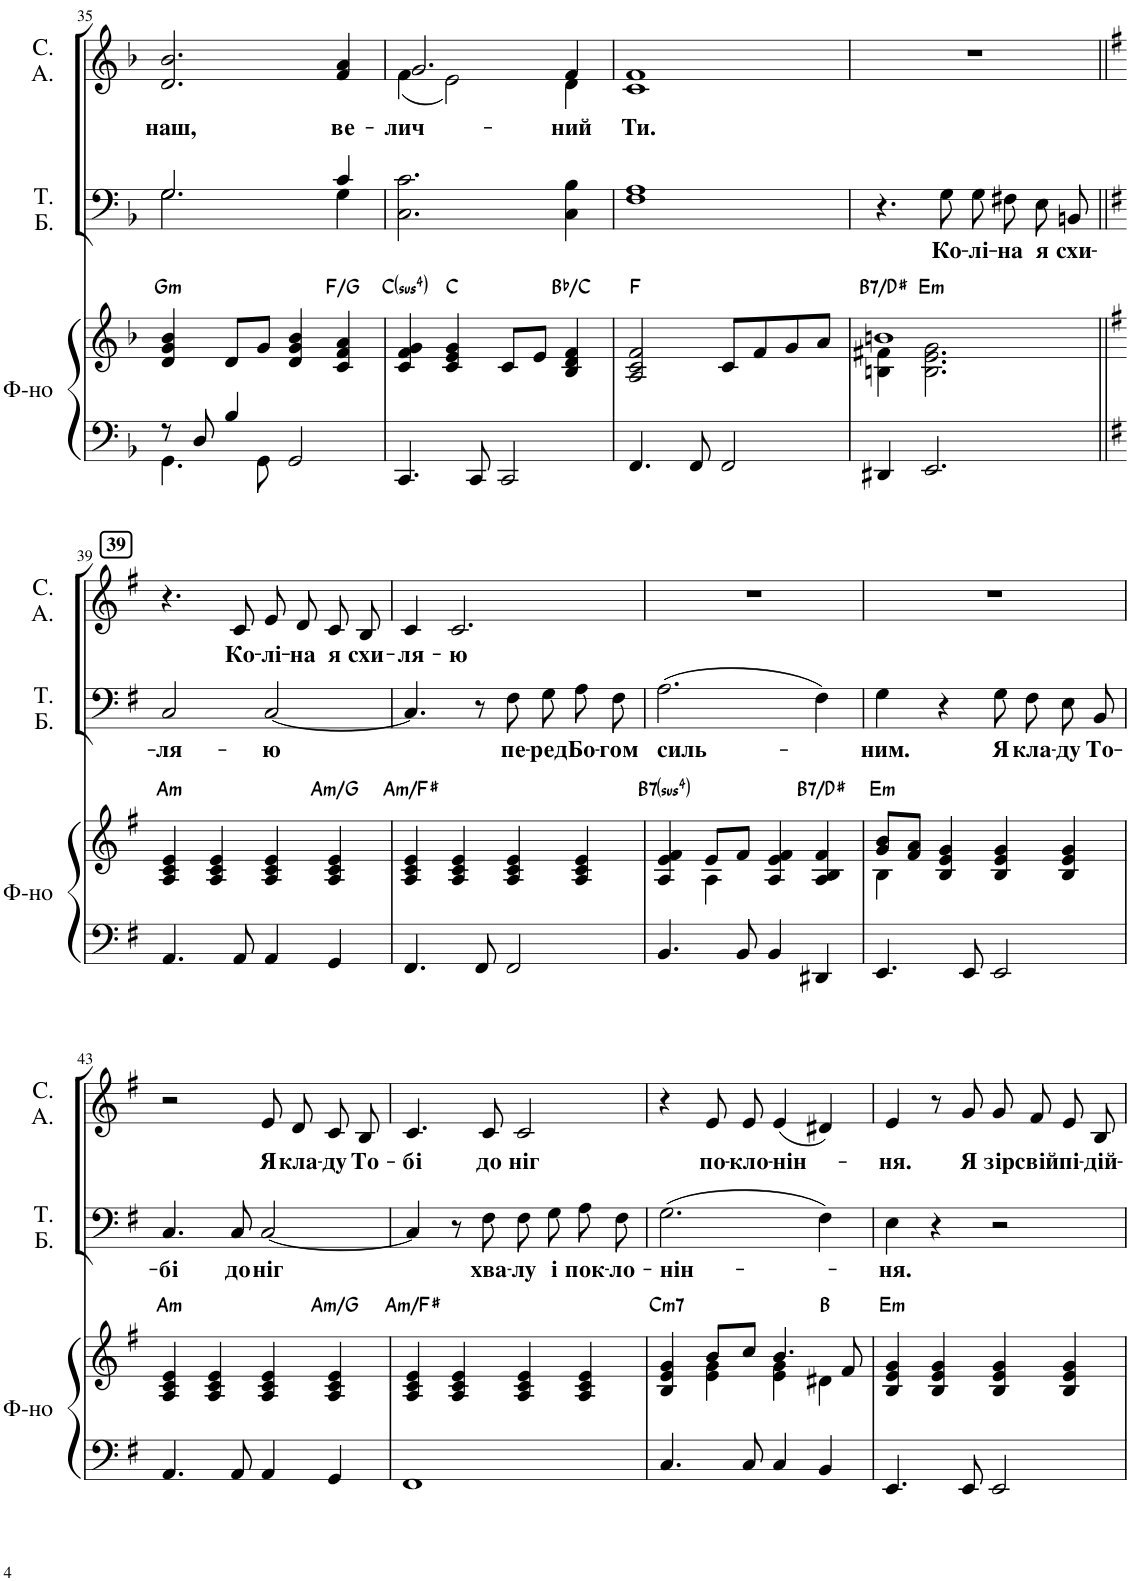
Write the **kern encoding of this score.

**kern	**kern	**harte	**kern	**text	**kern	**text	**text
*part3	*part3	*part3	*part2	*part2	*part1	*part1	*part1
*staff4	*staff3	*	*staff2	*staff2	*staff1	*staff1	*staff1
*I"Фортепиано	*	*	*I"Т. Б.	*	*I"С. А.	*	*
!!LO:PB:g=z
*clefF4	*clefG2	*	*clefF4	*	*clefG2	*	*
*k[b-]	*k[b-]	*	*k[b-]	*	*k[b-]	*	*
*M4/4	*M4/4	*	*M4/4	*	*M4/4	*	*
=35	=35	=35	=35	=35	=35	=35	=35
*^	*	*	*^	*	*	*	*
!	!	!	!LO:H:kt=m	!	!	!	!	!	!LO:LY:b
8r	4.GG\	4d/ 4g/ 4b-/	G:min	2.G/	2.G\	.	2.d/ 2.b-/	.	наш,
8D/	.	.	.	.	.	.	.	.	.
4B-/	.	8d/L	.	.	.	.	.	.	.
.	8GG\	8g/J	.	.	.	.	.	.	.
2GG/	2ryy	4d/ 4g/ 4b-/	.	.	.	.	.	.	.
!	!	!	!	!	!	!	!	!	!LO:LY:b
.	.	4c/ 4f/ 4a/	F:maj/2	4c/	4G\	.	4f/ 4a/	.	ве-
*v	*v	*	*	*	*	*	*	*	*
=36	=36	=36	=36	=36	=36	=36	=36	=36
!	!	!LO:H:kt=4	!	!	!	!	!	!LO:LY:b
*	*	*	*v	*v	*	*^	*	*
4.CC/	4c/ 4f/ 4g/	C:sus4	2.C\ 2.c\	.	2.g/	(4f\	.	-лич-
.	4c/ 4e/ 4g/	C:maj	.	.	.	2e\)	.	.
8CC/	.	.	.	.	.	.	.	.
2CC/	8c/L	.	.	.	.	.	.	.
.	8e/J	.	.	.	.	.	.	.
!	!	!	!	!	!	!	!	!LO:LY:b
.	4B-/ 4d/ 4f/	Bb:maj/2	4C\ 4B-\	.	4f/	4d\	.	-ний
=37	=37	=37	=37	=37	=37	=37	=37	=37
!	!	!	!	!	!	!	!	!LO:LY:b
4.FF/	2A/ 2c/ 2f/	F:maj	1F 1A	.	1f	1c	.	Ти.
8FF/	.	.	.	.	.	.	.	.
2FF/	8c/L	.	.	.	.	.	.	.
.	8f/	.	.	.	.	.	.	.
.	8g/	.	.	.	.	.	.	.
.	8a/J	.	.	.	.	.	.	.
*	*	*	*	*	*v	*v	*	*
=38	=38	=38	=38	=38	=38	=38	=38
*	*^	*	*	*	*	*	*
!	!	!	!LO:H:kt=7	!	!	!	!	!
4DD#X/	1bn	4Bn\ 4f#X\	B:7/3	4.r	.	1r	.	.
!	!	!	!LO:H:kt=m	!	!	!	!	!
2.EE/	.	2.B\ 2.e\ 2.g\	E:min	.	.	.	.	.
!	!	!	!	!	!LO:LY:b	!	!	!
.	.	.	.	8G\	Ко-	.	.	.
!	!	!	!	!	!LO:LY:b	!	!	!
.	.	.	.	8G\L	-лі-	.	.	.
!	!	!	!	!	!LO:LY:b	!	!	!
.	.	.	.	8F#X\J	-на	.	.	.
!	!	!	!	!	!LO:LY:b	!	!	!
.	.	.	.	8E/L	я	.	.	.
!	!	!	!	!	!LO:LY:b	!	!	!
.	.	.	.	8BBn/J	схи-	.	.	.
*	*v	*v	*	*	*	*	*	*
!!LO:LB:g=z
=39||	=39||	=39||	=39||	=39||	=39||	=39||	=39||
*k[f#]	*k[f#]	*	*k[f#]	*	*k[f#]	*	*
!	!	!LO:H:kt=m	!	!LO:LY:b	!	!	!
4.AA/	4A/ 4c/ 4e/	A:min	2C/	-ля-	4.r	.	.
.	4A/ 4c/ 4e/	.	.	.	.	.	.
!	!	!	!	!	!	!LO:LY:b	!
8AA/	.	.	.	.	8c/	Ко-	.
!	!	!	!	!LO:LY:b	!	!LO:LY:b	!
4AA/	4A/ 4c/ 4e/	.	[2C/	-ю	8e/L	-лі-	.
!	!	!	!	!	!	!LO:LY:b	!
.	.	.	.	.	8d/J	-на	.
!	!	!LO:H:kt=m	!	!	!	!LO:LY:b	!
4GG/	4A/ 4c/ 4e/	A:min/b7	.	.	8c/L	я	.
!	!	!	!	!	!	!LO:LY:b	!
.	.	.	.	.	8B/J	схи-	.
=40	=40	=40	=40	=40	=40	=40	=40
!	!	!LO:H:kt=m	!	!	!	!LO:LY:b	!
4.FF#/	4A/ 4c/ 4e/	A:min/6	4.C/]	.	4c/	-ля-	.
!	!	!	!	!	!	!LO:LY:b	!
.	4A/ 4c/ 4e/	.	.	.	2.c/	-ю	.
8FF#/	.	.	8r	.	.	.	.
!	!	!	!	!LO:LY:b	!	!	!
2FF#/	4A/ 4c/ 4e/	.	8F#\L	-пе-	.	.	.
!	!	!	!	!LO:LY:b	!	!	!
.	.	.	8G\J	-ред	.	.	.
!	!	!	!	!LO:LY:b	!	!	!
.	4A/ 4c/ 4e/	.	8A\L	Бо-	.	.	.
!	!	!	!	!LO:LY:b	!	!	!
.	.	.	8F#\J	-гом	.	.	.
=41	=41	=41	=41	=41	=41	=41	=41
*	*^	*	*	*	*	*	*
!	!	!	!LO:H:kt=74	!	!LO:LY:b	!	!	!
4.BB/	4e/ 4f#/	4A/	B:sus4(7)	(2.A\	силь-	1r	.	.
.	8e/L	4A\	.	.	.	.	.	.
8BB/	8f#/J	.	.	.	.	.	.	.
4BB/	4e/ 4f#/	4A/	.	.	.	.	.	.
!	!	!	!LO:H:kt=7	!	!	!	!	!
4DD#X/	4f#/	4A/ 4B/	B:7/3	4F#\)	.	.	.	.
=42	=42	=42	=42	=42	=42	=42	=42	=42
!	!	!	!LO:H:kt=m	!	!LO:LY:b	!	!	!
4.EE/	8g/ 8b/L	4B\	E:min	4G\	-ним.	1r	.	.
.	8f#/ 8a/J	.	.	.	.	.	.	.
.	4e/ 4g/	4B/	.	4r	.	.	.	.
8EE/	.	.	.	.	.	.	.	.
!	!	!	!	!	!LO:LY:b	!	!	!
2EE/	4e/ 4g/	4B/	.	8G\L	Я	.	.	.
!	!	!	!	!	!LO:LY:b	!	!	!
.	.	.	.	8F#\J	кла-	.	.	.
!	!	!	!	!	!LO:LY:b	!	!	!
.	4e/ 4g/	4B/	.	8E/L	-ду	.	.	.
!	!	!	!	!	!LO:LY:b	!	!	!
.	.	.	.	8BB/J	То-	.	.	.
*	*v	*v	*	*	*	*	*	*
!!LO:LB:g=z
=43	=43	=43	=43	=43	=43	=43	=43
!	!	!LO:H:kt=m	!	!LO:LY:b	!	!	!
4.AA/	4A/ 4c/ 4e/	A:min	4.C/	-бі	2r	.	.
.	4A/ 4c/ 4e/	.	.	.	.	.	.
!	!	!	!	!LO:LY:b	!	!	!
8AA/	.	.	8C/	до	.	.	.
!	!	!	!	!LO:LY:b	!	!LO:LY:b	!
4AA/	4A/ 4c/ 4e/	.	[2C/	ніг	8e/L	Я	.
!	!	!	!	!	!	!LO:LY:b	!
.	.	.	.	.	8d/J	кла-	.
!	!	!LO:H:kt=m	!	!	!	!LO:LY:b	!
4GG/	4A/ 4c/ 4e/	A:min/b7	.	.	8c/L	-ду	.
!	!	!	!	!	!	!LO:LY:b	!
.	.	.	.	.	8B/J	То-	.
=44	=44	=44	=44	=44	=44	=44	=44
!	!	!LO:H:kt=m	!	!	!	!LO:LY:b	!
1FF#	4A/ 4c/ 4e/	A:min/6	4C/]	.	4.c/	-бі	.
.	4A/ 4c/ 4e/	.	8r	.	.	.	.
!	!	!	!	!LO:LY:b	!	!LO:LY:b	!
.	.	.	8F#\	хва-	8c/	до	.
!	!	!	!	!LO:LY:b	!	!LO:LY:b	!
.	4A/ 4c/ 4e/	.	8F#\L	-лу	2c/	ніг	.
!	!	!	!	!LO:LY:b	!	!	!
.	.	.	8G\J	і	.	.	.
!	!	!	!	!LO:LY:b	!	!	!
.	4A/ 4c/ 4e/	.	8A\L	пок-	.	.	.
!	!	!	!	!LO:LY:b	!	!	!
.	.	.	8F#\J	-ло-	.	.	.
=45	=45	=45	=45	=45	=45	=45	=45
*	*^	*	*	*	*	*	*
!	!	!	!LO:H:kt=m7	!	!LO:LY:b	!	!	!
4.C/	4e/ 4g/	4B/	C:min7	(2.G\	-нін-	4r	.	.
!	!	!	!	!	!	!	!LO:LY:b	!
.	8b/L	4e\ 4g\	.	.	.	8e/L	по-	.
!	!	!	!	!	!	!	!LO:LY:b	!
8C/	8cc/J	.	.	.	.	8e/J	-кло-	.
!	!	!	!	!	!	!	!LO:LY:b	!
4C/	4.b/	4e\ 4g\	.	.	.	(4e/	-нін-	.
4BB/	.	4d#X\	B:maj	4F#\)	.	4d#X/)	.	.
.	8f#/	.	.	.	.	.	.	.
*	*v	*v	*	*	*	*	*	*
=46	=46	=46	=46	=46	=46	=46	=46
!	!	!	!	!LO:LY:b	!	!LO:LY:b	!
4.EE/	4B/ 4e/ 4g/	.	4E\	-ня.	4e/	-ня.	.
.	4B/ 4e/ 4g/	.	4r	.	8r	.	.
!	!	!	!	!	!	!LO:LY:b	!
8EE/	.	.	.	.	8g/	Я	.
!	!	!	!	!	!	!LO:LY:b	!
2EE/	4B/ 4e/ 4g/	.	2r	.	8g/L	зір	.
!	!	!	!	!	!	!LO:LY:b	!
.	.	.	.	.	8f#/J	свій	.
!	!	!	!	!	!	!LO:LY:b	!
.	4B/ 4e/ 4g/	.	.	.	8e/L	пі-	.
!	!	!	!	!	!	!LO:LY:b	!
.	.	.	.	.	8B/J	-дій-	.
=	=	=	=	=	=	=	=
*-	*-	*-	*-	*-	*-	*-	*-
